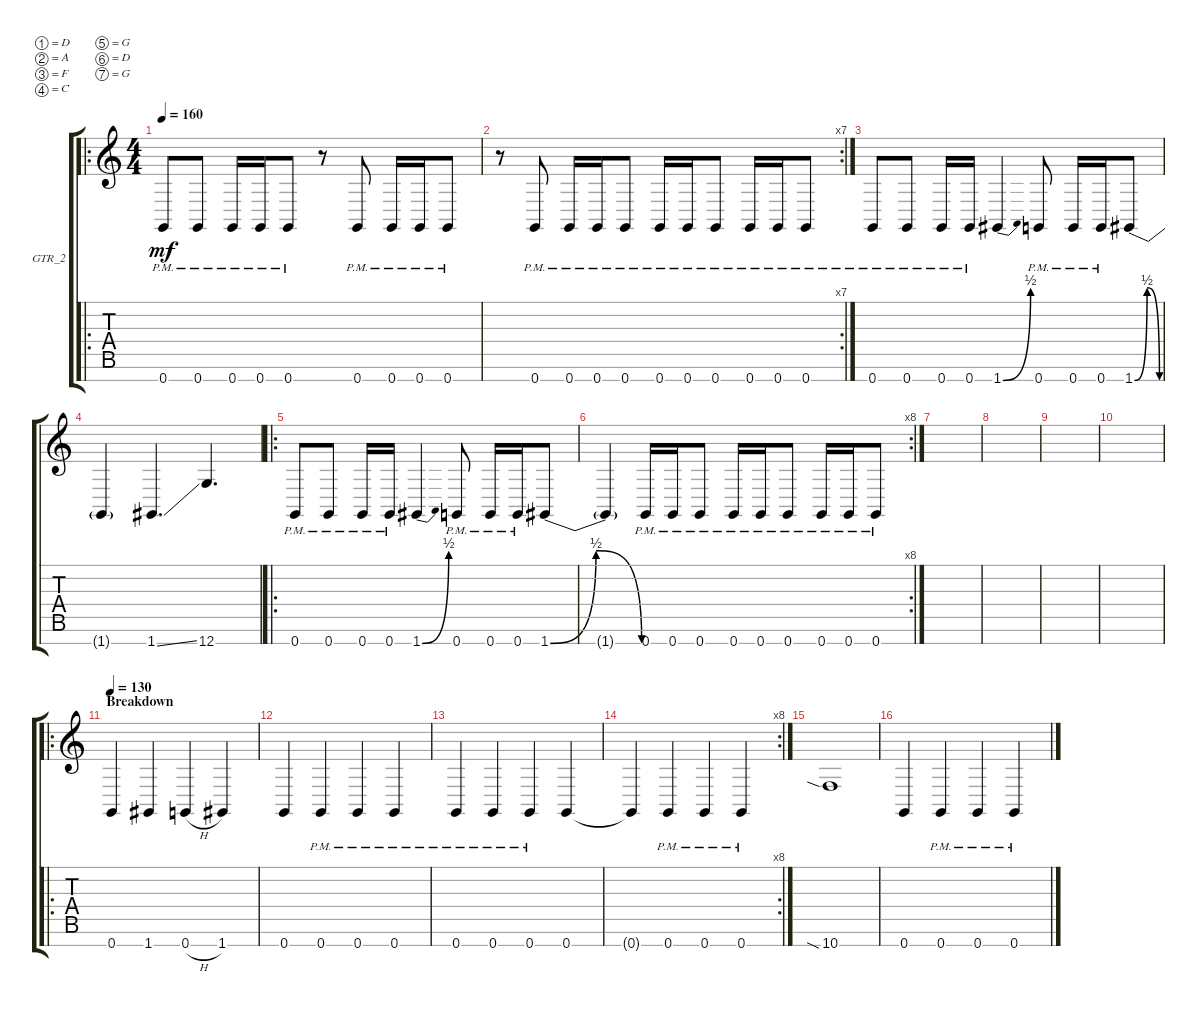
\defaultSystemsLayout 4
\bracketExtendMode groupsimilarinstruments
\firstSystemTrackNameOrientation horizontal
\otherSystemsTrackNameOrientation horizontal
\track ("GTR_2" "GTR_2") {instrument distortionguitar}
\staff {score tabs}
\tuning (D4 A3 F3 C3 G2 D2 G1)
\ro
\ts (4 4)
\tempo 160
\clef g2
\ks c
0.7{pm}.8{dy mf} 0.7{pm}.8 0.7{pm}.16 0.7{pm}.16 0.7{pm}.8 r.8 0.7{pm}.8 0.7{pm}.16 0.7{pm}.16 0.7{pm}.8 |
\rc 7
r.8 0.7{pm}.8 0.7{pm}.16 0.7{pm}.16 0.7{pm}.8 0.7{pm}.16 0.7{pm}.16 0.7{pm}.8 0.7{pm}.16 0.7{pm}.16 0.7{pm}.8 |
0.7{pm}.8 0.7{pm}.8 0.7{pm}.16 0.7{pm}.16 1.7{be (bend 0 0 15 2)}.4 0.7{pm}.8 0.7{pm}.16 0.7{pm}.16 1.7{be (bendrelease 0 0 20.4 2 36.6 2 59.4 0)}.8 |
1.7{t}.4 1.7{ss}.4{d} 12.7.4{d} |
\ro
0.7{pm}.8 0.7{pm}.8 0.7{pm}.16 0.7{pm}.16 1.7{be (bend 0 0 15 2)}.4 0.7{pm}.8 0.7{pm}.16 0.7{pm}.16 1.7{be (bendrelease 0 0 20.4 2 36.6 2 59.4 0)}.8 |
\rc 8
1.7{t}.4 0.7{pm}.16 0.7{pm}.16 0.7{pm}.8 0.7{pm}.16 0.7{pm}.16 0.7{pm}.8 0.7{pm}.16 0.7{pm}.16 0.7{pm}.8 |
|
|
|
|
\ro
\section ("" "Breakdown")
\tempo 130
0.7.4 1.7.4 0.7{h}.4 1.7.4 |
0.7.4 0.7{pm}.4 0.7{pm}.4 0.7{pm}.4 |
0.7{pm}.4 0.7{pm}.4 0.7{pm}.4 0.7.4 |
\rc 8
0.7{t}.4 0.7{pm}.4 0.7{pm}.4 0.7{pm}.4 |
10.7{sia}.1 |
0.7.4 0.7{pm}.4 0.7{pm}.4 0.7{pm}.4
